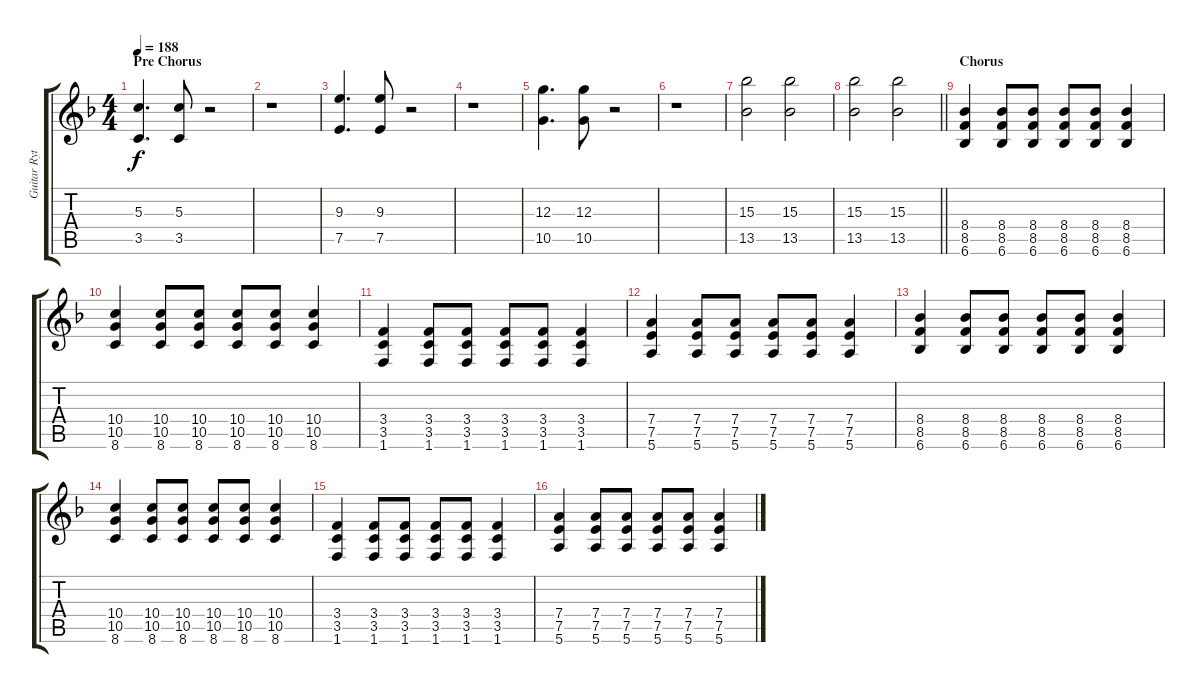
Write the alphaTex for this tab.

\track ("Guitar Rythmic" "Guitar Ryt") {instrument overdrivenguitar}
\staff {score tabs}
\tuning (E4 B3 G3 D3 A2 E2) {hide}
\ts (4 4)
\section ("" "Pre Chorus")
\tempo 188
\clef g2
\ks f
(5.3 3.5).4{d dy f} (5.3 3.5).8 r.2 |
r.1 |
(9.3 7.5).4{d} (9.3 7.5).8 r.2 |
r.1 |
(12.3 10.5).4{d} (12.3 10.5).8 r.2 |
r.1 |
(15.3 13.5).2 (15.3 13.5).2 |
\barLineRight lightlight
(15.3 13.5).2 (15.3 13.5).2 |
\section ("" "Chorus")
(8.4 8.5 6.6).4 (8.4 8.5 6.6).8 (8.4 8.5 6.6).8 (8.4 8.5 6.6).8 (8.4 8.5 6.6).8 (8.4 8.5 6.6).4 |
(10.4 10.5 8.6).4 (10.4 10.5 8.6).8 (10.4 10.5 8.6).8 (10.4 10.5 8.6).8 (10.4 10.5 8.6).8 (10.4 10.5 8.6).4 |
(3.4 3.5 1.6).4 (3.4 3.5 1.6).8 (3.4 3.5 1.6).8 (3.4 3.5 1.6).8 (3.4 3.5 1.6).8 (3.4 3.5 1.6).4 |
(7.4 7.5 5.6).4 (7.4 7.5 5.6).8 (7.4 7.5 5.6).8 (7.4 7.5 5.6).8 (7.4 7.5 5.6).8 (7.4 7.5 5.6).4 |
(8.4 8.5 6.6).4 (8.4 8.5 6.6).8 (8.4 8.5 6.6).8 (8.4 8.5 6.6).8 (8.4 8.5 6.6).8 (8.4 8.5 6.6).4 |
(10.4 10.5 8.6).4 (10.4 10.5 8.6).8 (10.4 10.5 8.6).8 (10.4 10.5 8.6).8 (10.4 10.5 8.6).8 (10.4 10.5 8.6).4 |
(3.4 3.5 1.6).4 (3.4 3.5 1.6).8 (3.4 3.5 1.6).8 (3.4 3.5 1.6).8 (3.4 3.5 1.6).8 (3.4 3.5 1.6).4 |
(7.4 7.5 5.6).4 (7.4 7.5 5.6).8 (7.4 7.5 5.6).8 (7.4 7.5 5.6).8 (7.4 7.5 5.6).8 (7.4 7.5 5.6).4
